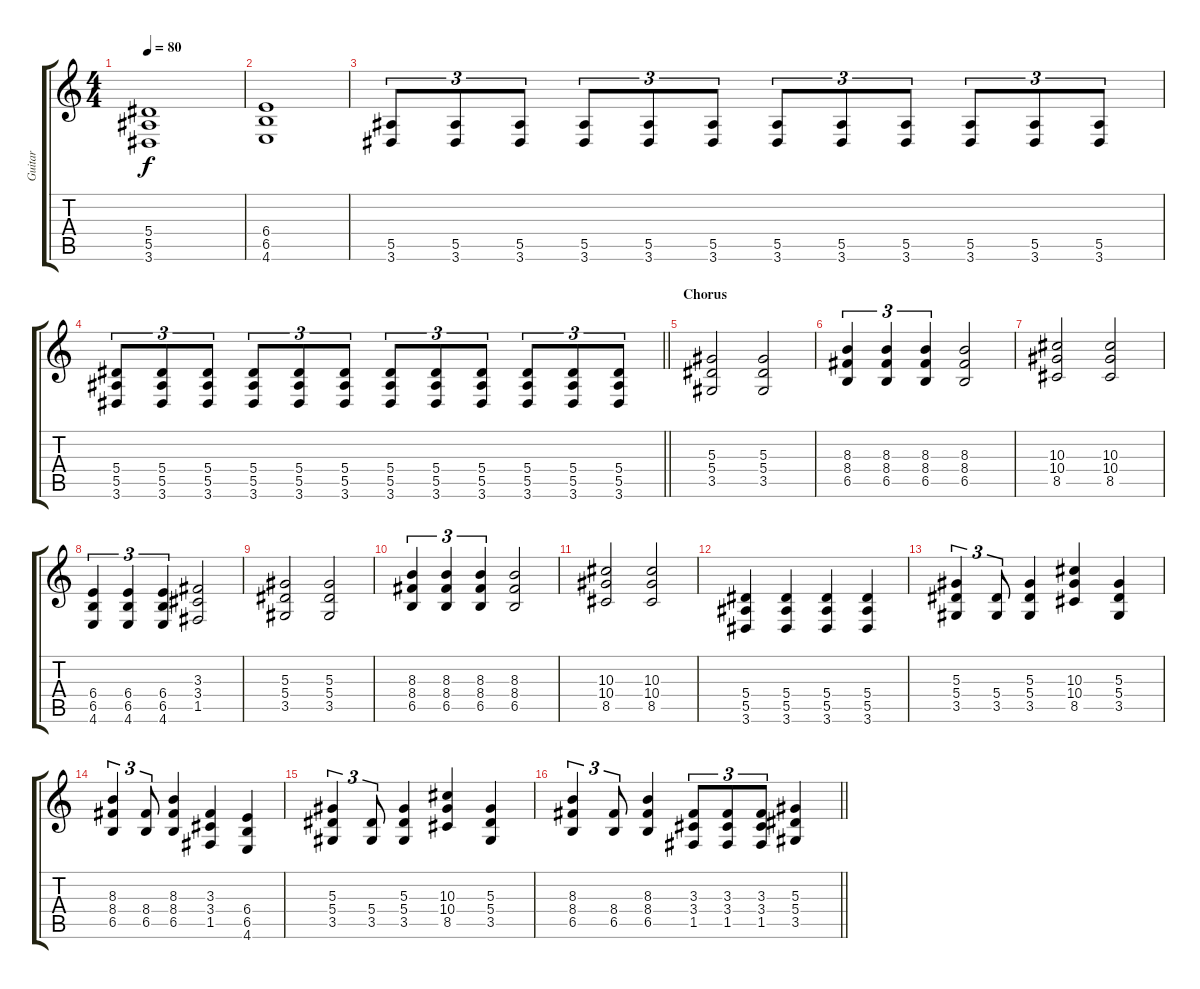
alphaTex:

\track ("Guitar" "Guitar") {instrument distortionguitar}
\staff {score tabs}
\tuning (C4 G3 Eb3 Bb2 F2 C2) {hide}
\ts (4 4)
\tempo 80
\clef g2
\ks c
(5.4 5.5 3.6).1{dy f} |
(6.4 6.5 4.6).1 |
(5.5 3.6).8{tu (3 2)} (5.5 3.6).8{tu (3 2)} (5.5 3.6).8{tu (3 2)} (5.5 3.6).8{tu (3 2)} (5.5 3.6).8{tu (3 2)} (5.5 3.6).8{tu (3 2)} (5.5 3.6).8{tu (3 2)} (5.5 3.6).8{tu (3 2)} (5.5 3.6).8{tu (3 2)} (5.5 3.6).8{tu (3 2)} (5.5 3.6).8{tu (3 2)} (5.5 3.6).8{tu (3 2)} |
\barLineRight lightlight
(5.4 5.5 3.6).8{tu (3 2)} (5.4 5.5 3.6).8{tu (3 2)} (5.4 5.5 3.6).8{tu (3 2)} (5.4 5.5 3.6).8{tu (3 2)} (5.4 5.5 3.6).8{tu (3 2)} (5.4 5.5 3.6).8{tu (3 2)} (5.4 5.5 3.6).8{tu (3 2)} (5.4 5.5 3.6).8{tu (3 2)} (5.4 5.5 3.6).8{tu (3 2)} (5.4 5.5 3.6).8{tu (3 2)} (5.4 5.5 3.6).8{tu (3 2)} (5.4 5.5 3.6).8{tu (3 2)} |
\section ("" "Chorus")
(5.3 5.4 3.5).2 (5.3 5.4 3.5).2 |
(8.3 8.4 6.5).4{tu (3 2)} (8.3 8.4 6.5).4{tu (3 2)} (8.3 8.4 6.5).4{tu (3 2)} (8.3 8.4 6.5).2 |
(10.3 10.4 8.5).2 (10.3 10.4 8.5).2 |
(6.4 6.5 4.6).4{tu (3 2)} (6.4 6.5 4.6).4{tu (3 2)} (6.4 6.5 4.6).4{tu (3 2)} (3.3 3.4 1.5).2 |
(5.3 5.4 3.5).2 (5.3 5.4 3.5).2 |
(8.3 8.4 6.5).4{tu (3 2)} (8.3 8.4 6.5).4{tu (3 2)} (8.3 8.4 6.5).4{tu (3 2)} (8.3 8.4 6.5).2 |
(10.3 10.4 8.5).2 (10.3 10.4 8.5).2 |
(5.4 5.5 3.6).4 (5.4 5.5 3.6).4 (5.4 5.5 3.6).4 (5.4 5.5 3.6).4 |
(5.3 5.4 3.5).4{tu (3 2)} (5.4 3.5).8{tu (3 2)} (5.3 5.4 3.5).4 (10.3 10.4 8.5).4 (5.3 5.4 3.5).4 |
(8.3 8.4 6.5).4{tu (3 2)} (8.4 6.5).8{tu (3 2)} (8.3 8.4 6.5).4 (3.3 3.4 1.5).4 (6.4 6.5 4.6).4 |
(5.3 5.4 3.5).4{tu (3 2)} (5.4 3.5).8{tu (3 2)} (5.3 5.4 3.5).4 (10.3 10.4 8.5).4 (5.3 5.4 3.5).4 |
\barLineRight lightlight
(8.3 8.4 6.5).4{tu (3 2)} (8.4 6.5).8{tu (3 2)} (8.3 8.4 6.5).4 (3.3 3.4 1.5).8{tu (3 2)} (3.3 3.4 1.5).8{tu (3 2)} (3.3 3.4 1.5).8{tu (3 2)} (5.3 5.4 3.5).4
